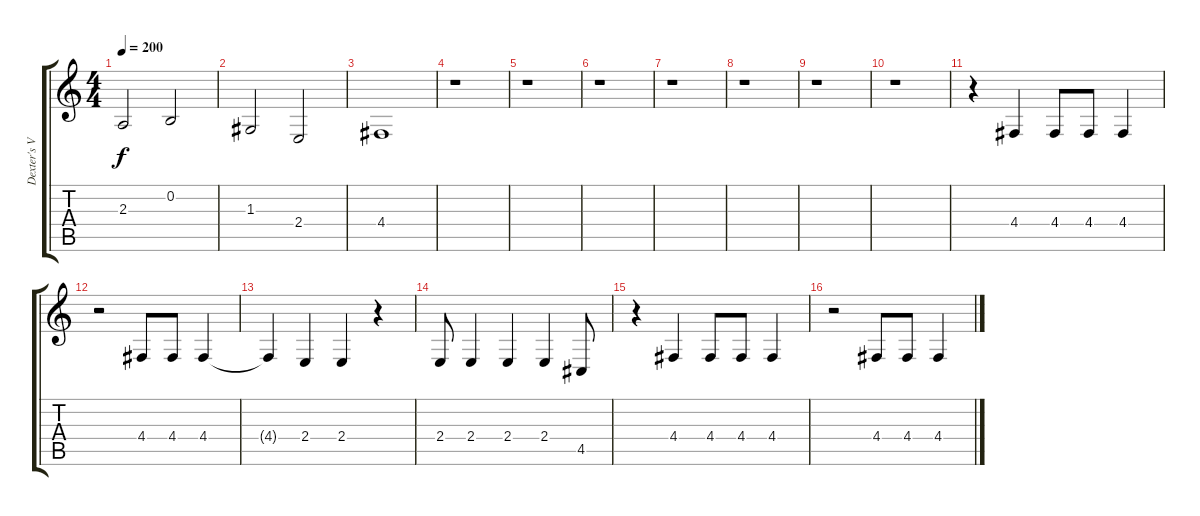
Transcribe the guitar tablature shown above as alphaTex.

\track ("Dexter's Voice" "Dexter's V") {instrument trumpet}
\staff {score tabs}
\tuning (E4 B3 G3 D3 A2 E2) {hide}
\ts (4 4)
\tempo 200
\clef g2
\ks c
2.3.2{dy f} 0.2.2 |
1.3.2 2.4.2 |
4.4.1 |
r.1 |
r.1 |
r.1 |
r.1 |
r.1 |
r.1 |
r.1 |
r.4 4.4.4 4.4.8 4.4.8 4.4.4 |
r.2 4.4.8 4.4.8 4.4.4 |
4.4{t}.4 2.4.4 2.4.4 r.4 |
2.4.8 2.4.4 2.4.4 2.4.4 4.5.8 |
r.4 4.4.4 4.4.8 4.4.8 4.4.4 |
r.2 4.4.8 4.4.8 4.4.4
